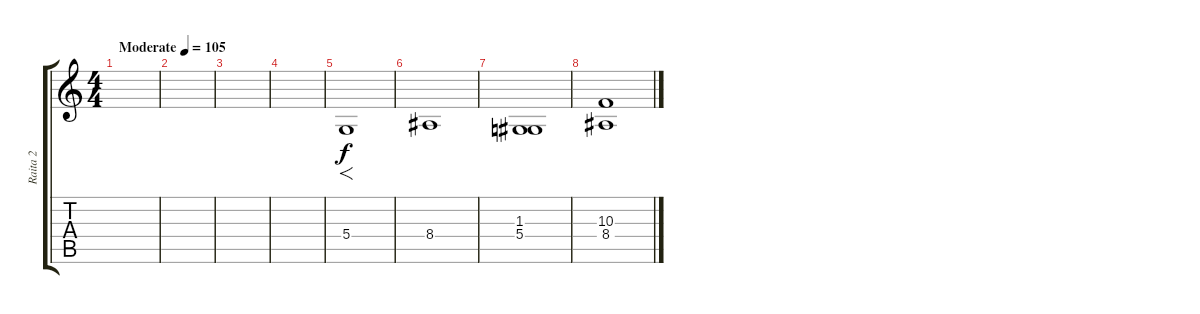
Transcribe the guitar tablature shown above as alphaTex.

\track ("Raita 2" "Raita 2") {instrument stringensemble1}
\staff {score tabs}
\tuning (E4 B3 G3 D3 A2 E2) {hide}
\ts (4 4)
\tempo (105 "Moderate")
\clef g2
\ks c
|
|
|
|
5.4.1{f} |
8.4.1 |
(1.3 5.4).1 |
(10.3 8.4).1
